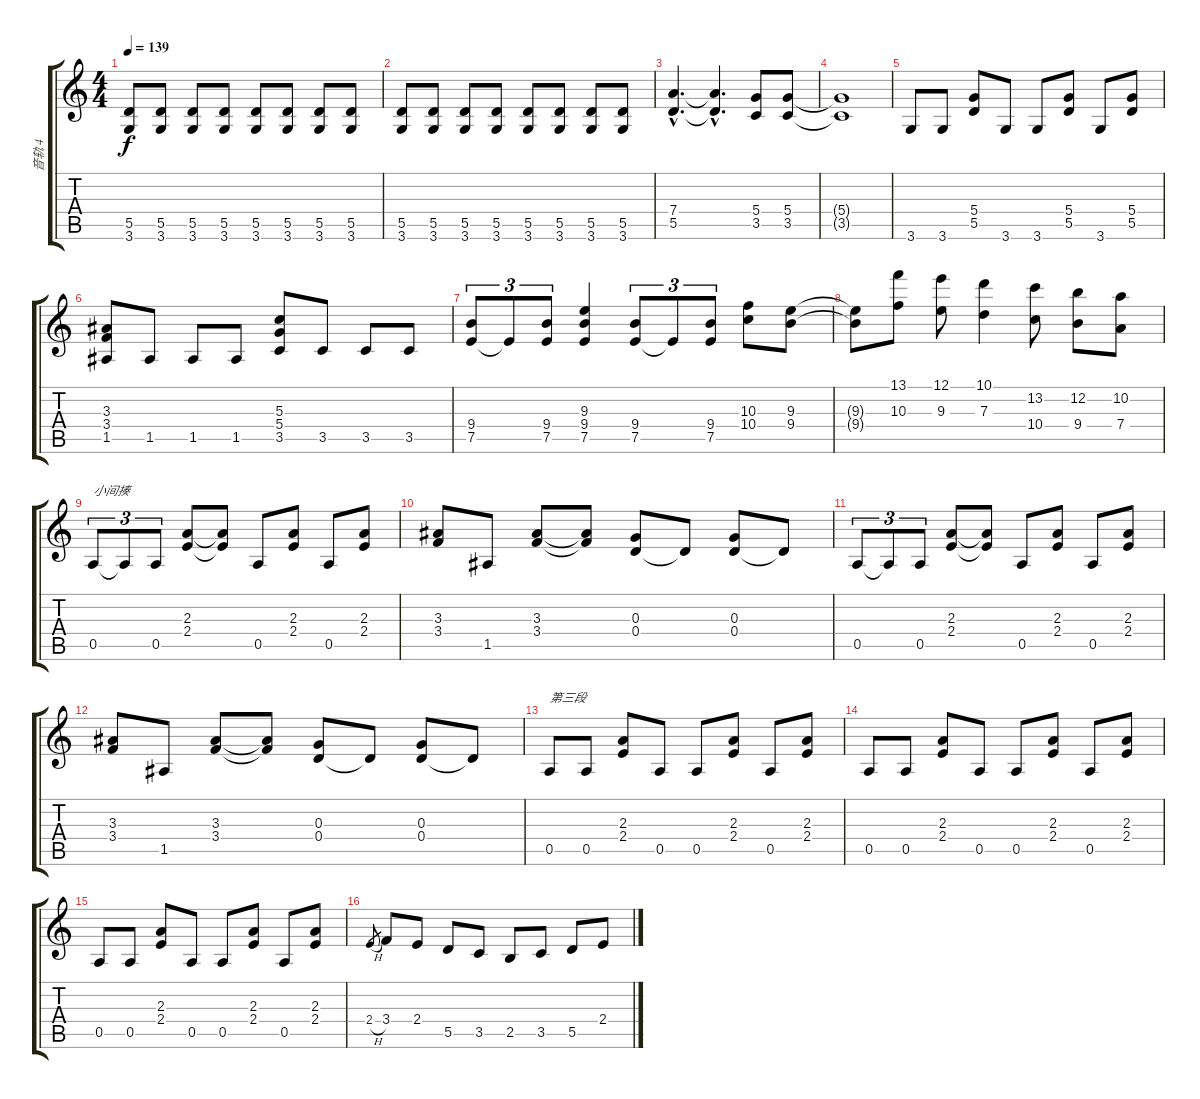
\track ("音轨 4" "音轨 4") {instrument overdrivenguitar}
\staff {score tabs}
\tuning (E4 B3 G3 D3 A2 E2) {hide}
\ts (4 4)
\tempo 139
\clef g2
\ks c
(5.5 3.6).8{dy f} (5.5 3.6).8 (5.5 3.6).8 (5.5 3.6).8 (5.5 3.6).8 (5.5 3.6).8 (5.5 3.6).8 (5.5 3.6).8 |
(5.5 3.6).8 (5.5 3.6).8 (5.5 3.6).8 (5.5 3.6).8 (5.5 3.6).8 (5.5 3.6).8 (5.5 3.6).8 (5.5 3.6).8 |
(7.4{hac} 5.5{hac}).4{d} (7.4{hac t} 5.5{hac t}).4{d} (5.4 3.5).8 (5.4 3.5).8 |
(5.4{t} 3.5{t}).1 |
3.6.8 3.6.8 (5.4 5.5).8 3.6.8 3.6.8 (5.4 5.5).8 3.6.8 (5.4 5.5).8 |
(3.3 3.4 1.5).8 1.5.8 1.5.8 1.5.8 (5.3 5.4 3.5).8 3.5.8 3.5.8 3.5.8 |
(9.4 7.5).8{tu (3 2)} 7.5{t}.8{tu (3 2)} (9.4 7.5).8{tu (3 2)} (9.3 9.4 7.5).4 (9.4 7.5).8{tu (3 2)} 7.5{t}.8{tu (3 2)} (9.4 7.5).8{tu (3 2)} (10.3 10.4).8 (9.3 9.4).8 |
(9.3{t} 9.4{t}).8 (13.1 10.3).8 (12.1 9.3).8 (10.1 7.3).4 (13.2 10.4).8 (12.2 9.4).8 (10.2 7.4).8 |
0.5.8{tu (3 2) txt "小间揍"} 0.5{t}.8{tu (3 2)} 0.5.8{tu (3 2)} (2.3 2.4).8 (2.3{t} 2.4{t}).8 0.5.8 (2.3 2.4).8 0.5.8 (2.3 2.4).8 |
(3.3 3.4).8 1.5.8 (3.3 3.4).8 (3.3{t} 3.4{t}).8 (0.3 0.4).8 0.4{t}.8 (0.3 0.4).8 0.4{t}.8 |
0.5.8{tu (3 2)} 0.5{t}.8{tu (3 2)} 0.5.8{tu (3 2)} (2.3 2.4).8 (2.3{t} 2.4{t}).8 0.5.8 (2.3 2.4).8 0.5.8 (2.3 2.4).8 |
(3.3 3.4).8 1.5.8 (3.3 3.4).8 (3.3{t} 3.4{t}).8 (0.3 0.4).8 0.4{t}.8 (0.3 0.4).8 0.4{t}.8 |
0.5.8{txt "第三段"} 0.5.8 (2.3 2.4).8 0.5.8 0.5.8 (2.3 2.4).8 0.5.8 (2.3 2.4).8 |
0.5.8 0.5.8 (2.3 2.4).8 0.5.8 0.5.8 (2.3 2.4).8 0.5.8 (2.3 2.4).8 |
0.5.8 0.5.8 (2.3 2.4).8 0.5.8 0.5.8 (2.3 2.4).8 0.5.8 (2.3 2.4).8 |
2.4{h}.8{gr} 3.4.8 2.4.8 5.5.8 3.5.8 2.5.8 3.5.8 5.5.8 2.4.8
